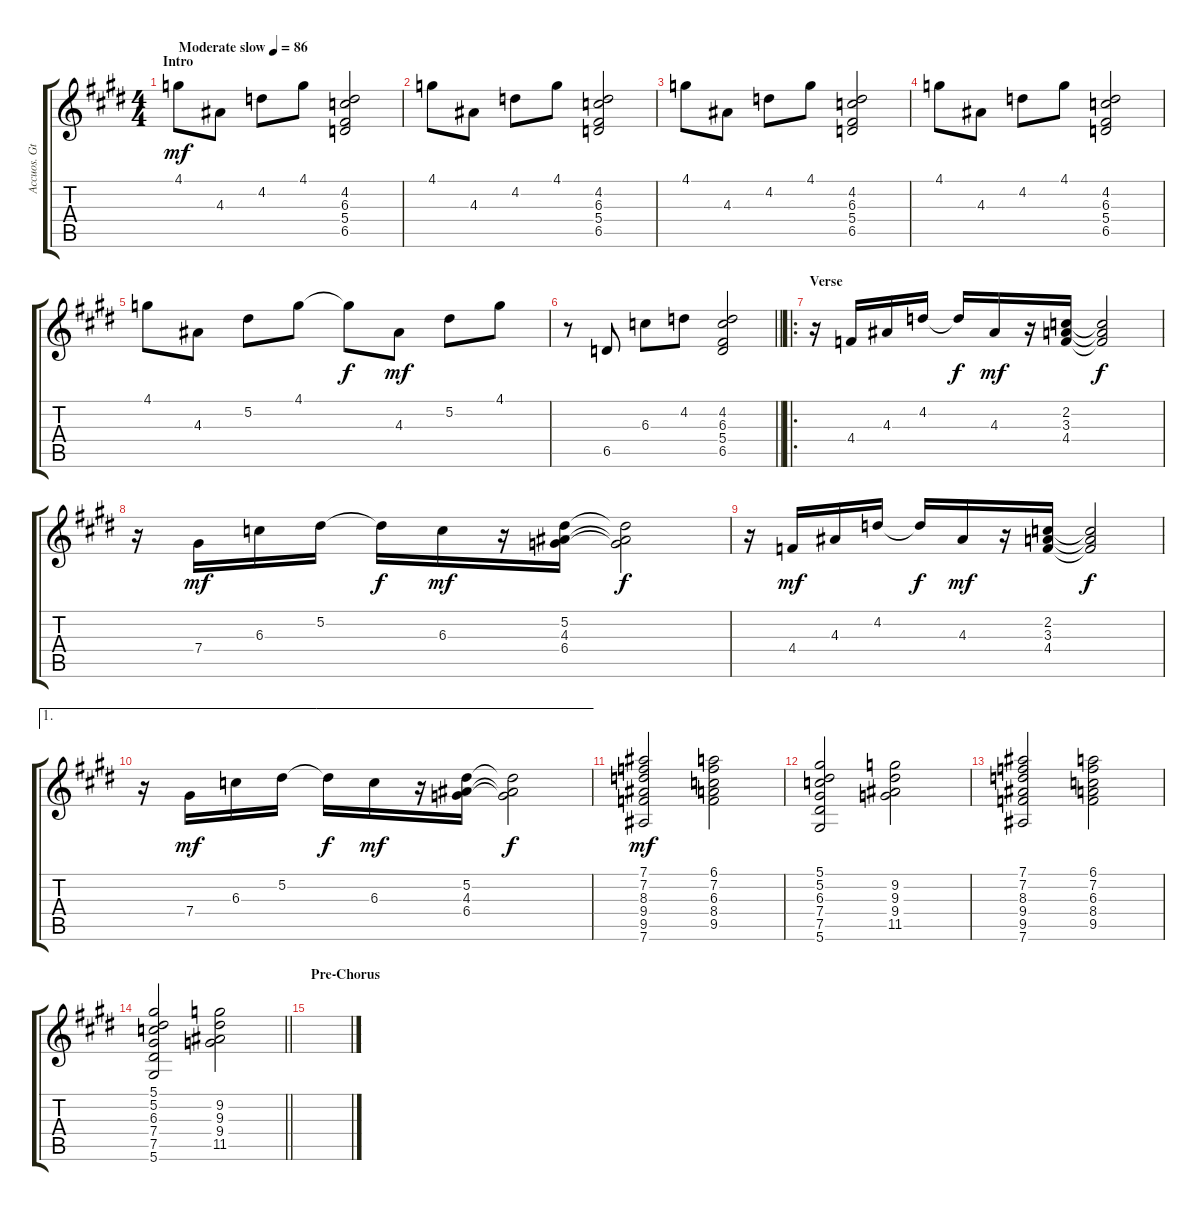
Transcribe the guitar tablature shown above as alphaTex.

\track ("Accuos. Gtr." "Accuos. Gt") {instrument acousticguitarsteel}
\staff {score tabs}
\tuning (Eb4 Bb3 Gb3 Db3 Ab2 Eb2) {hide}
\ts (4 4)
\section ("" "Intro")
\tempo (86 "Moderate slow")
\clef g2
\ks e
4.1.8{dy mf instrument acousticguitarsteel} 4.3.8 4.2.8 4.1.8 (4.2 6.3 5.4 6.5).2 |
4.1.8 4.3.8 4.2.8 4.1.8 (4.2 6.3 5.4 6.5).2 |
4.1.8 4.3.8 4.2.8 4.1.8 (4.2 6.3 5.4 6.5).2 |
4.1.8 4.3.8 4.2.8 4.1.8 (4.2 6.3 5.4 6.5).2 |
4.1.8 4.3.8 5.2.8 4.1.8 4.1{t}.8{dy f} 4.3.8{dy mf} 5.2.8 4.1.8 |
\barLineRight lightlight
r.8 6.5.8 6.3.8 4.2.8 (4.2 6.3 5.4 6.5).2 |
\ro
\section ("" "Verse")
r.16 4.4.16 4.3.16 4.2.16 4.2{t}.16{dy f} 4.3.16{dy mf} r.16 (2.2 3.3 4.4).16 (2.2{t} 3.3{t} 4.4{t}).2{dy f} |
r.16 7.4.16{dy mf} 6.3.16 5.2.16 5.2{t}.16{dy f} 6.3.16{dy mf} r.16 (5.2 4.3 6.4).16 (5.2{t} 4.3{t} 6.4{t}).2{dy f} |
r.16 4.4.16{dy mf} 4.3.16 4.2.16 4.2{t}.16{dy f} 4.3.16{dy mf} r.16 (2.2 3.3 4.4).16 (2.2{t} 3.3{t} 4.4{t}).2{dy f} |
\ae 1
r.16 7.4.16{dy mf} 6.3.16 5.2.16 5.2{t}.16{dy f} 6.3.16{dy mf} r.16 (5.2 4.3 6.4).16 (5.2{t} 4.3{t} 6.4{t}).2{dy f} |
(7.1 7.2 8.3 9.4 9.5 7.6).2{dy mf} (6.1 7.2 6.3 8.4 9.5).2 |
(5.1 5.2 6.3 7.4 7.5 5.6).2 (9.2 9.3 9.4 11.5).2 |
(7.1 7.2 8.3 9.4 9.5 7.6).2 (6.1 7.2 6.3 8.4 9.5).2 |
\barLineRight lightlight
(5.1 5.2 6.3 7.4 7.5 5.6).2 (9.2 9.3 9.4 11.5).2 |
\section ("" "Pre-Chorus")
